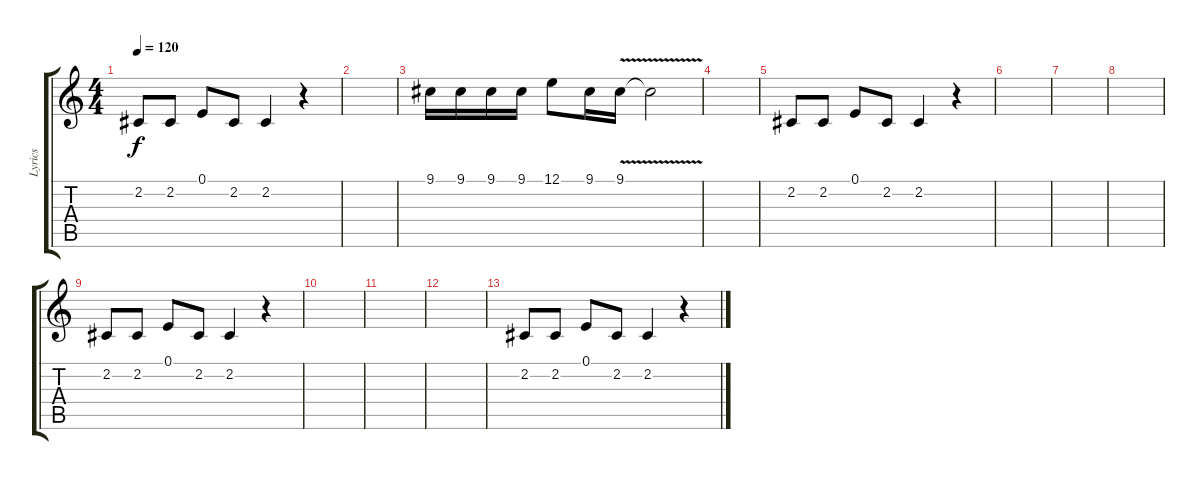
\track ("Lyrics" "Lyrics") {instrument tangoaccordion}
\staff {score tabs}
\tuning (E4 B3 G3 D3 A2 E2) {hide}
\ts (4 4)
\tempo 120
\clef g2
\ks c
2.2.8{dy f} 2.2.8 0.1.8 2.2.8 2.2.4 r.4 |
|
9.1.16 9.1.16 9.1.16 9.1.16 12.1.8 9.1.16 9.1{v}.16 9.1{t}.2 |
|
2.2.8 2.2.8 0.1.8 2.2.8 2.2.4 r.4 |
|
|
|
2.2.8 2.2.8 0.1.8 2.2.8 2.2.4 r.4 |
|
|
|
2.2.8 2.2.8 0.1.8 2.2.8 2.2.4 r.4
